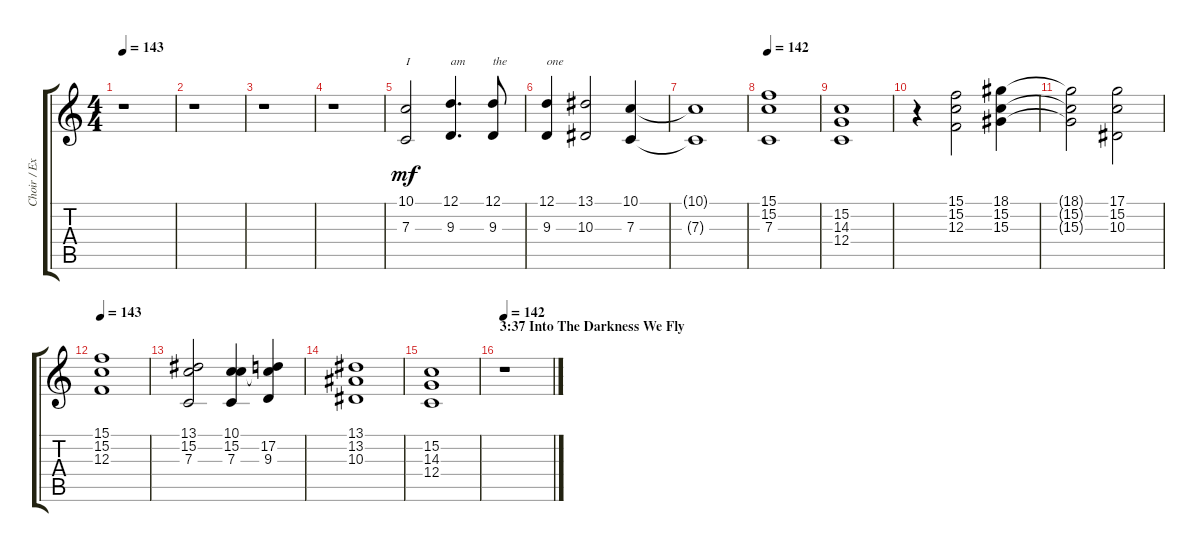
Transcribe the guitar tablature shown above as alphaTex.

\track ("Choir / Extra Clean Jari" "Choir / Ex") {instrument synthvoice}
\staff {score tabs}
\tuning (D4 A3 F3 C3 G2 C2) {hide}
\ts (4 4)
\tempo 143
\clef g2
\ks c
r.1{dy mf} |
r.1 |
r.1 |
r.1 |
(10.1 7.3).2{txt "I"} (12.1 9.3).4{d txt "am"} (12.1 9.3).8{txt "the"} |
(12.1 9.3).4{txt "one"} (13.1 10.3).2 (10.1 7.3).4 |
(10.1{t} 7.3{t}).1 |
\tempo 142
(15.1 15.2 7.3).1 |
(15.2 14.3 12.4).1 |
r.4 (15.1 15.2 12.3).2 (18.1 15.2 15.3).4 |
(18.1{t} 15.2{t} 15.3{t}).2 (17.1 15.2 10.3).2 |
\tempo 143
(15.1 15.2 12.3).1 |
(13.1 15.2 7.3).2 (10.1 15.2 7.3).4 (10.1{t} 17.2 9.3).4 |
(13.1 13.2 10.3).1 |
(15.2 14.3 12.4).1 |
\section ("" "3:37 Into The Darkness We Fly")
\tempo 142
r.1
